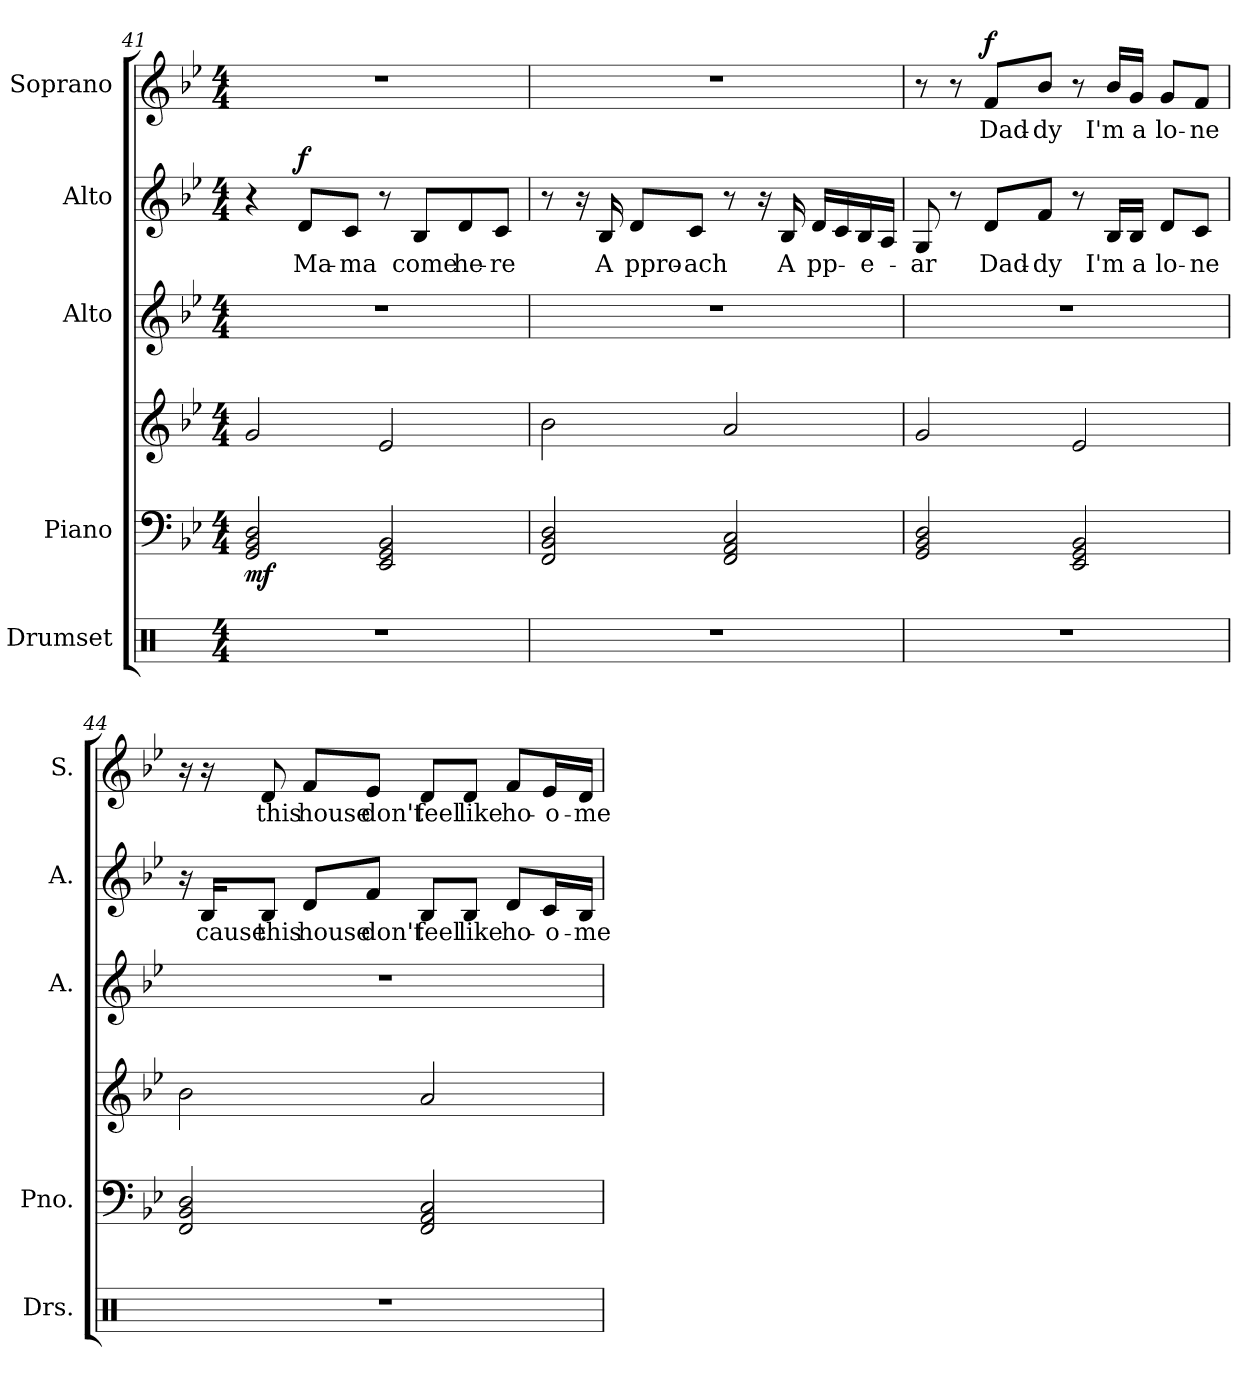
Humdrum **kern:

**kern	**kern	**kern	**dynam	**kern	**kern	**text	**dynam	**kern	**text	**dynam
*part5	*part4	*part4	*part4	*part3	*part2	*part2	*part2	*part1	*part1	*part1
*staff6	*staff5	*staff4	*staff4/5	*staff3	*staff2	*staff2	*staff2	*staff1	*staff1	*staff1
*I"Drumset	*I"Piano	*	*	*I"Alto	*I"Alto	*	*	*I"Soprano	*	*
*I'Drs.	*I'Pno.	*	*	*I'A.	*I'A.	*	*	*I'S.	*	*
!!LO:PB:g=z
*clefX	*clefF4	*clefG2	*	*clefG2	*clefG2	*	*	*clefG2	*	*
*k[]	*k[b-e-]	*k[b-e-]	*	*k[b-e-]	*k[b-e-]	*	*	*k[b-e-]	*	*
*M4/4	*M4/4	*M4/4	*	*M4/4	*M4/4	*	*	*M4/4	*	*
=41	=41	=41	=41	=41	=41	=41	=41	=41	=41	=41
!	!	!	!LO:DY:b=2	!	!	!	!	!	!	!
1r	2GG/ 2BB-/ 2D/	2g/	mf	1r	4r	.	.	1r	.	.
!	!	!	!	!	!	!	!LO:DY:b	!	!	!
.	.	.	.	.	8d/L	Ma-	f	.	.	.
.	.	.	.	.	8c/J	-ma	.	.	.	.
.	2EE-/ 2GG/ 2BB-/	2e-/	.	.	8r	.	.	.	.	.
.	.	.	.	.	8B-/L	come	.	.	.	.
.	.	.	.	.	8d/	he-	.	.	.	.
.	.	.	.	.	8c/J	-re	.	.	.	.
=42	=42	=42	=42	=42	=42	=42	=42	=42	=42	=42
1r	2FF/ 2BB-/ 2D/	2b-\	.	1r	8r	.	.	1r	.	.
.	.	.	.	.	16r	.	.	.	.	.
.	.	.	.	.	16B-/	A	.	.	.	.
.	.	.	.	.	8d/L	ppro-	.	.	.	.
.	.	.	.	.	8c/J	-ach	.	.	.	.
.	2FF/ 2AA/ 2C/	2a/	.	.	8r	.	.	.	.	.
.	.	.	.	.	16r	.	.	.	.	.
.	.	.	.	.	16B-/	A	.	.	.	.
.	.	.	.	.	16d/LL	pp-	.	.	.	.
.	.	.	.	.	16c/	.	.	.	.	.
.	.	.	.	.	16B-/	-e-	.	.	.	.
.	.	.	.	.	16A/JJ	.	.	.	.	.
=43	=43	=43	=43	=43	=43	=43	=43	=43	=43	=43
1r	2GG/ 2BB-/ 2D/	2g/	.	1r	8G/	-ar	.	8r	.	.
.	.	.	.	.	8r	.	.	8r	.	.
!	!	!	!	!	!	!	!	!	!	!LO:DY:b
.	.	.	.	.	8d/L	Dad-	.	8f/L	Dad-	f
.	.	.	.	.	8f/J	-dy	.	8b-/J	-dy	.
.	2EE-/ 2GG/ 2BB-/	2e-/	.	.	8r	.	.	8r	.	.
.	.	.	.	.	16B-/LL	I'm	.	16b-/LL	I'm	.
.	.	.	.	.	16B-/JJ	a	.	16g/JJ	a	.
.	.	.	.	.	8d/L	lo-	.	8g/L	lo-	.
.	.	.	.	.	8c/J	-ne	.	8f/J	-ne	.
!!LO:LB:g=z
=44	=44	=44	=44	=44	=44	=44	=44	=44	=44	=44
1r	2FF/ 2BB-/ 2D/	2b-\	.	1r	16r	.	.	16r	.	.
.	.	.	.	.	16B-/KL	cause	.	16r	.	.
.	.	.	.	.	8B-/J	this	.	8d/	this	.
.	.	.	.	.	8d/L	house	.	8f/L	house	.
.	.	.	.	.	8f/J	don't	.	8e-/J	don't	.
.	2FF/ 2AA/ 2C/	2a/	.	.	8B-/L	feel	.	8d/L	feel	.
.	.	.	.	.	8B-/J	like	.	8d/J	like	.
.	.	.	.	.	8d/L	ho-	.	8f/L	ho-	.
.	.	.	.	.	16c/L	-o-	.	16e-/L	-o-	.
.	.	.	.	.	16B-/JJ	-me	.	16d/JJ	-me	.
=	=	=	=	=	=	=	=	=	=	=
*-	*-	*-	*-	*-	*-	*-	*-	*-	*-	*-
